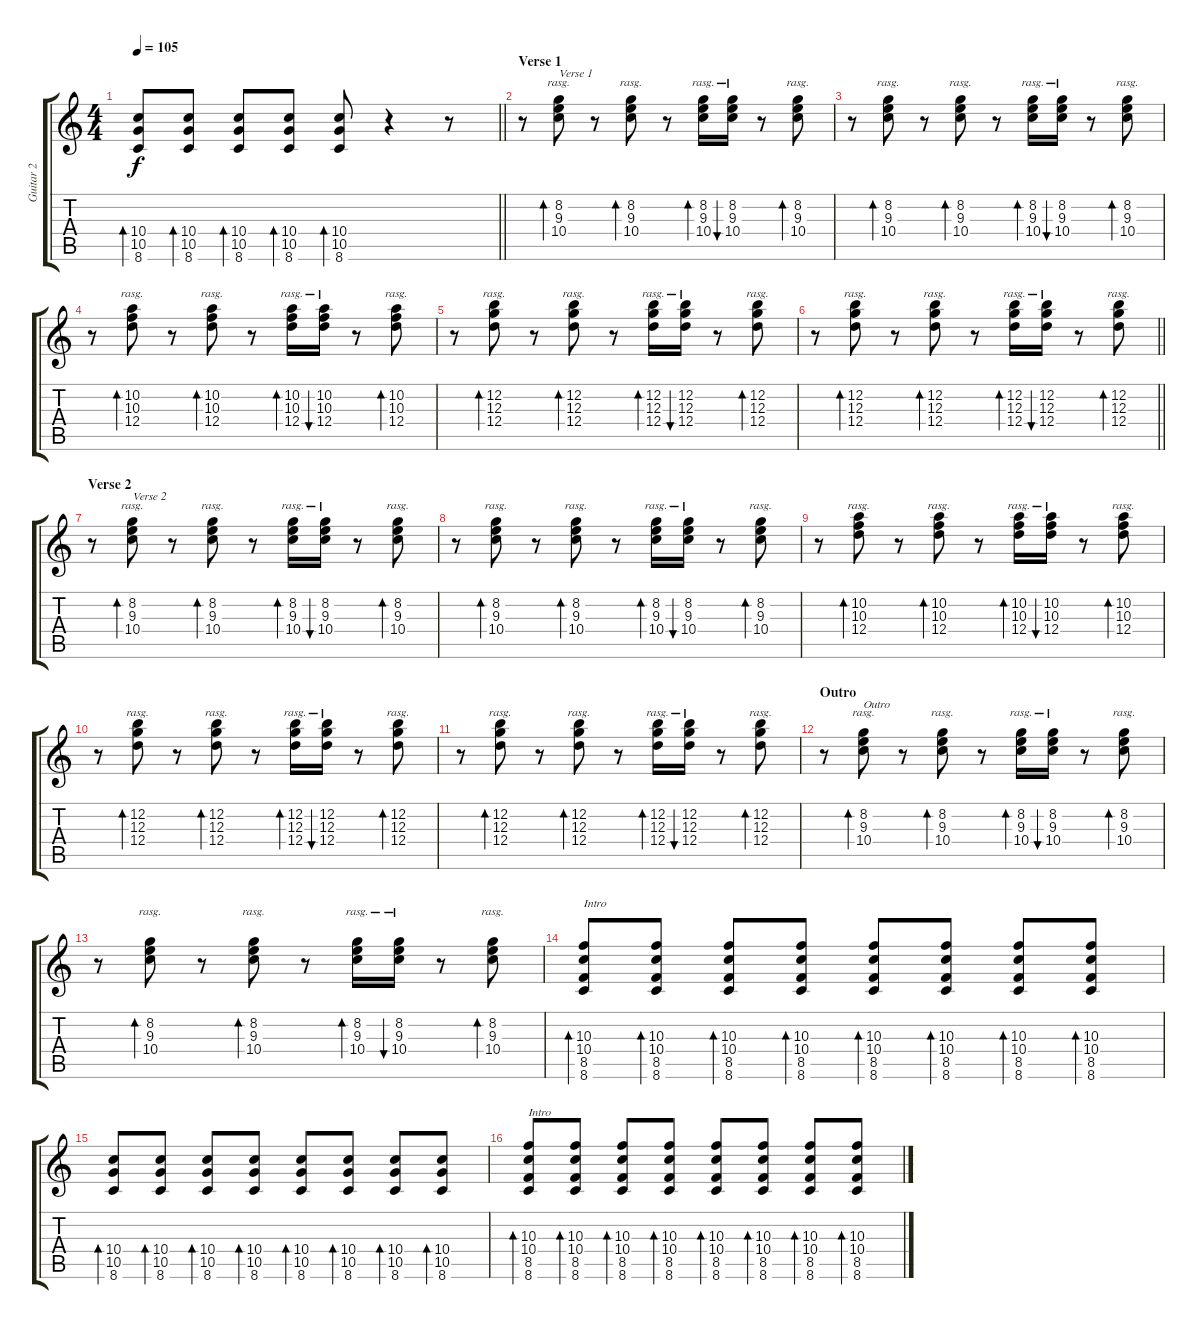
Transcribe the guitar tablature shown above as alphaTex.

\track ("Guitar 2" "Guitar 2") {instrument overdrivenguitar}
\staff {score tabs}
\tuning (E4 B3 G3 D3 A2 E2) {hide}
\ts (4 4)
\tempo 105
\clef g2
\barLineRight lightlight
\ks c
(10.4 10.5 8.6).8{bd 30 dy f} (10.4 10.5 8.6).8{bd 30} (10.4 10.5 8.6).8{bd 30} (10.4 10.5 8.6).8{bd 30} (10.4 10.5 8.6).8{bd 30} r.4 r.8 |
\section ("" "Verse 1")
r.8 (8.2 9.3 10.4).8{bd 30 rasg ii txt "Verse 1"} r.8 (8.2 9.3 10.4).8{bd 30 rasg ii} r.8 (8.2 9.3 10.4).16{bd 30 rasg ii} (8.2 9.3 10.4).16{bu 30 rasg ii} r.8 (8.2 9.3 10.4).8{bd 30 rasg ii} |
r.8 (8.2 9.3 10.4).8{bd 30 rasg ii} r.8 (8.2 9.3 10.4).8{bd 30 rasg ii} r.8 (8.2 9.3 10.4).16{bd 30 rasg ii} (8.2 9.3 10.4).16{bu 30 rasg ii} r.8 (8.2 9.3 10.4).8{bd 30 rasg ii} |
r.8 (10.2 10.3 12.4).8{bd 30 rasg ii} r.8 (10.2 10.3 12.4).8{bd 30 rasg ii} r.8 (10.2 10.3 12.4).16{bd 30 rasg ii} (10.2 10.3 12.4).16{bu 30 rasg ii} r.8 (10.2 10.3 12.4).8{bd 30 rasg ii} |
r.8 (12.2 12.3 12.4).8{bd 30 rasg ii} r.8 (12.2 12.3 12.4).8{bd 30 rasg ii} r.8 (12.2 12.3 12.4).16{bd 30 rasg ii} (12.2 12.3 12.4).16{bu 30 rasg ii} r.8 (12.2 12.3 12.4).8{bd 30 rasg ii} |
\barLineRight lightlight
r.8 (12.2 12.3 12.4).8{bd 30 rasg ii} r.8 (12.2 12.3 12.4).8{bd 30 rasg ii} r.8 (12.2 12.3 12.4).16{bd 30 rasg ii} (12.2 12.3 12.4).16{bu 30 rasg ii} r.8 (12.2 12.3 12.4).8{bd 30 rasg ii} |
\section ("" "Verse 2")
r.8 (8.2 9.3 10.4).8{bd 30 rasg ii txt "Verse 2"} r.8 (8.2 9.3 10.4).8{bd 30 rasg ii} r.8 (8.2 9.3 10.4).16{bd 30 rasg ii} (8.2 9.3 10.4).16{bu 30 rasg ii} r.8 (8.2 9.3 10.4).8{bd 30 rasg ii} |
r.8 (8.2 9.3 10.4).8{bd 30 rasg ii} r.8 (8.2 9.3 10.4).8{bd 30 rasg ii} r.8 (8.2 9.3 10.4).16{bd 30 rasg ii} (8.2 9.3 10.4).16{bu 30 rasg ii} r.8 (8.2 9.3 10.4).8{bd 30 rasg ii} |
r.8 (10.2 10.3 12.4).8{bd 30 rasg ii} r.8 (10.2 10.3 12.4).8{bd 30 rasg ii} r.8 (10.2 10.3 12.4).16{bd 30 rasg ii} (10.2 10.3 12.4).16{bu 30 rasg ii} r.8 (10.2 10.3 12.4).8{bd 30 rasg ii} |
r.8 (12.2 12.3 12.4).8{bd 30 rasg ii} r.8 (12.2 12.3 12.4).8{bd 30 rasg ii} r.8 (12.2 12.3 12.4).16{bd 30 rasg ii} (12.2 12.3 12.4).16{bu 30 rasg ii} r.8 (12.2 12.3 12.4).8{bd 30 rasg ii} |
r.8 (12.2 12.3 12.4).8{bd 30 rasg ii} r.8 (12.2 12.3 12.4).8{bd 30 rasg ii} r.8 (12.2 12.3 12.4).16{bd 30 rasg ii} (12.2 12.3 12.4).16{bu 30 rasg ii} r.8 (12.2 12.3 12.4).8{bd 30 rasg ii} |
\section ("" "Outro")
r.8 (8.2 9.3 10.4).8{bd 30 rasg ii txt "Outro"} r.8 (8.2 9.3 10.4).8{bd 30 rasg ii} r.8 (8.2 9.3 10.4).16{bd 30 rasg ii} (8.2 9.3 10.4).16{bu 30 rasg ii} r.8 (8.2 9.3 10.4).8{bd 30 rasg ii} |
r.8 (8.2 9.3 10.4).8{bd 30 rasg ii} r.8 (8.2 9.3 10.4).8{bd 30 rasg ii} r.8 (8.2 9.3 10.4).16{bd 30 rasg ii} (8.2 9.3 10.4).16{bu 30 rasg ii} r.8 (8.2 9.3 10.4).8{bd 30 rasg ii} |
(10.3 10.4 8.5 8.6).8{bd 30 txt "Intro"} (10.3 10.4 8.5 8.6).8{bd 30} (10.3 10.4 8.5 8.6).8{bd 30} (10.3 10.4 8.5 8.6).8{bd 30} (10.3 10.4 8.5 8.6).8{bd 30} (10.3 10.4 8.5 8.6).8{bd 30} (10.3 10.4 8.5 8.6).8{bd 30} (10.3 10.4 8.5 8.6).8{bd 30} |
(10.4 10.5 8.6).8{bd 30} (10.4 10.5 8.6).8{bd 30} (10.4 10.5 8.6).8{bd 30} (10.4 10.5 8.6).8{bd 30} (10.4 10.5 8.6).8{bd 30} (10.4 10.5 8.6).8{bd 30} (10.4 10.5 8.6).8{bd 30} (10.4 10.5 8.6).8{bd 30} |
(10.3 10.4 8.5 8.6).8{bd 30 txt "Intro"} (10.3 10.4 8.5 8.6).8{bd 30} (10.3 10.4 8.5 8.6).8{bd 30} (10.3 10.4 8.5 8.6).8{bd 30} (10.3 10.4 8.5 8.6).8{bd 30} (10.3 10.4 8.5 8.6).8{bd 30} (10.3 10.4 8.5 8.6).8{bd 30} (10.3 10.4 8.5 8.6).8{bd 30}
